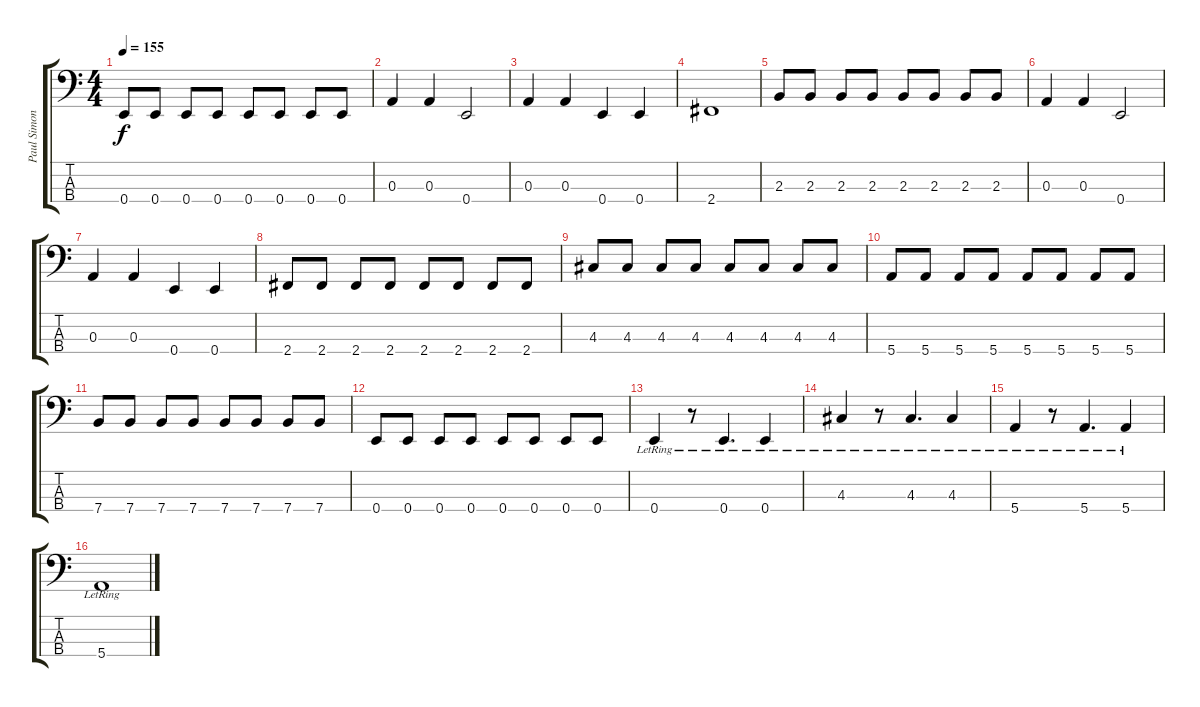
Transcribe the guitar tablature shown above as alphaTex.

\track ("Paul Simonon - Bass" "Paul Simon") {instrument electricbasspick}
\staff {score tabs}
\tuning (G2 D2 A1 E1) {hide}
\ts (4 4)
\tempo 155
\clef f4
\ks c
0.4.8{dy f} 0.4.8 0.4.8 0.4.8 0.4.8 0.4.8 0.4.8 0.4.8 |
0.3.4 0.3.4 0.4.2 |
0.3.4 0.3.4 0.4.4 0.4.4 |
2.4.1 |
2.3.8 2.3.8 2.3.8 2.3.8 2.3.8 2.3.8 2.3.8 2.3.8 |
0.3.4 0.3.4 0.4.2 |
0.3.4 0.3.4 0.4.4 0.4.4 |
2.4.8 2.4.8 2.4.8 2.4.8 2.4.8 2.4.8 2.4.8 2.4.8 |
4.3.8 4.3.8 4.3.8 4.3.8 4.3.8 4.3.8 4.3.8 4.3.8 |
5.4.8 5.4.8 5.4.8 5.4.8 5.4.8 5.4.8 5.4.8 5.4.8 |
7.4.8 7.4.8 7.4.8 7.4.8 7.4.8 7.4.8 7.4.8 7.4.8 |
0.4.8 0.4.8 0.4.8 0.4.8 0.4.8 0.4.8 0.4.8 0.4.8 |
0.4{lr}.4{volume 11} r.8 0.4{lr}.4{d} 0.4{lr}.4 |
4.3{lr}.4 r.8 4.3{lr}.4{d} 4.3{lr}.4 |
5.4{lr}.4 r.8 5.4{lr}.4{d} 5.4{lr}.4 |
5.4{lr}.1
